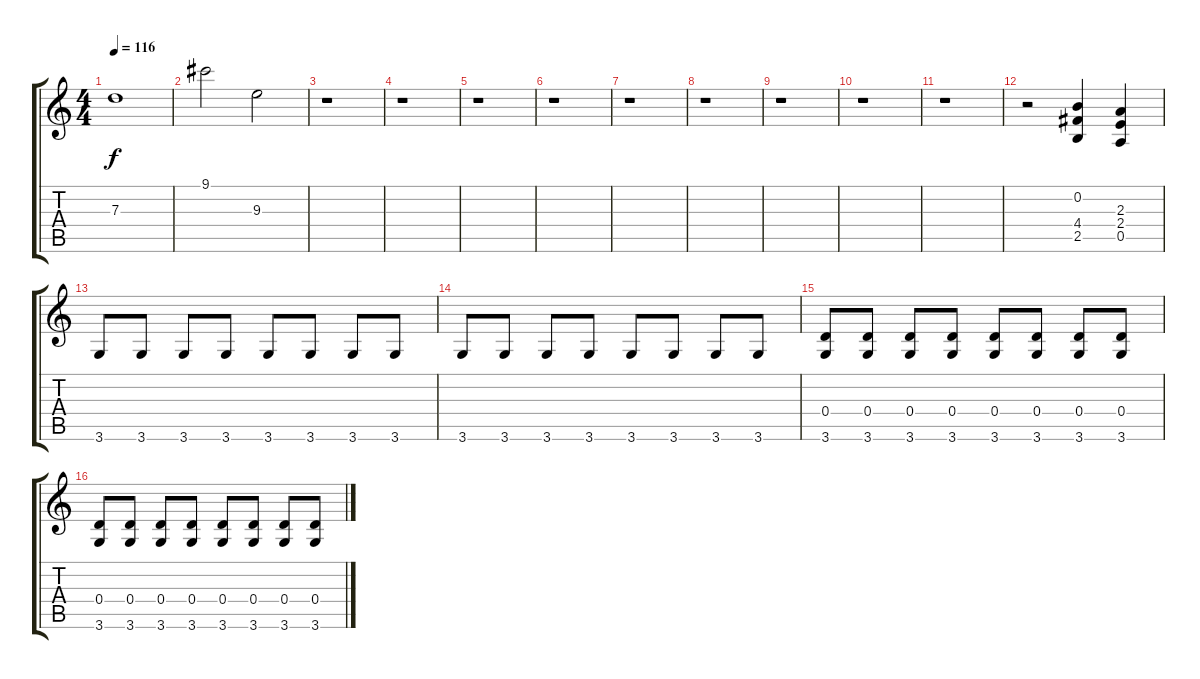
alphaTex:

\track "" {instrument distortionguitar}
\staff {score tabs}
\tuning (E4 B3 G3 D3 A2 E2) {hide}
\ts (4 4)
\tempo 116
\clef g2
\ks c
7.3.1{dy f} |
9.1.2 9.3.2 |
r.1 |
r.1 |
r.1 |
r.1 |
r.1 |
r.1 |
r.1 |
r.1 |
r.1 |
r.2 (0.2 4.4 2.5).4{volume 15} (2.3 2.4 0.5).4 |
3.6.8 3.6.8 3.6.8 3.6.8 3.6.8 3.6.8 3.6.8 3.6.8 |
3.6.8 3.6.8 3.6.8 3.6.8 3.6.8 3.6.8 3.6.8 3.6.8 |
(0.4 3.6).8 (0.4 3.6).8 (0.4 3.6).8 (0.4 3.6).8 (0.4 3.6).8 (0.4 3.6).8 (0.4 3.6).8 (0.4 3.6).8 |
(0.4 3.6).8 (0.4 3.6).8 (0.4 3.6).8 (0.4 3.6).8 (0.4 3.6).8 (0.4 3.6).8 (0.4 3.6).8 (0.4 3.6).8
